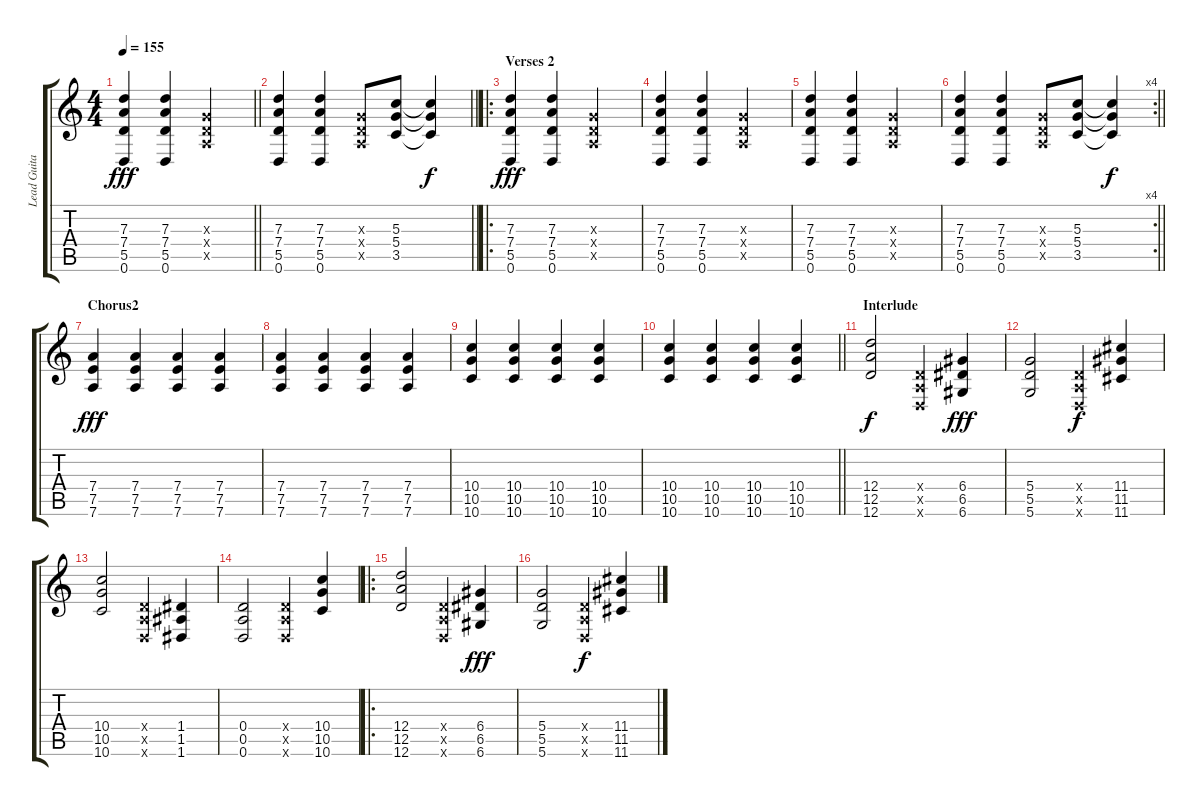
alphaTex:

\track ("Lead Guitar" "Lead Guita") {instrument overdrivenguitar}
\staff {score tabs}
\tuning (E4 B3 G3 D3 A2 D2) {hide}
\ts (4 4)
\tempo 155
\clef g2
\barLineRight lightlight
\ks c
(7.3 7.4 5.5 0.6).4{dy fff} (7.3 7.4 5.5 0.6).4 (0.3{x} 0.4{x} 0.5{x}).2 |
\barLineRight lightlight
(7.3 7.4 5.5 0.6).4 (7.3 7.4 5.5 0.6).4 (0.3{x} 0.4{x} 0.5{x}).8 (5.3 5.4 3.5).8 (5.3{t} 5.4{t} 3.5{t}).4{dy f} |
\ro
\section ("" "Verses 2")
(7.3 7.4 5.5 0.6).4{dy fff} (7.3 7.4 5.5 0.6).4 (0.3{x} 0.4{x} 0.5{x}).2 |
(7.3 7.4 5.5 0.6).4 (7.3 7.4 5.5 0.6).4 (0.3{x} 0.4{x} 0.5{x}).2 |
(7.3 7.4 5.5 0.6).4 (7.3 7.4 5.5 0.6).4 (0.3{x} 0.4{x} 0.5{x}).2 |
\rc 4
\barLineRight lightlight
(7.3 7.4 5.5 0.6).4 (7.3 7.4 5.5 0.6).4 (0.3{x} 0.4{x} 0.5{x}).8 (5.3 5.4 3.5).8 (5.3{t} 5.4{t} 3.5{t}).4{dy f} |
\section ("" "Chorus2")
(7.4 7.5 7.6).4{dy fff} (7.4 7.5 7.6).4 (7.4 7.5 7.6).4 (7.4 7.5 7.6).4 |
(7.4 7.5 7.6).4 (7.4 7.5 7.6).4 (7.4 7.5 7.6).4 (7.4 7.5 7.6).4 |
(10.4 10.5 10.6).4 (10.4 10.5 10.6).4 (10.4 10.5 10.6).4 (10.4 10.5 10.6).4 |
\barLineRight lightlight
(10.4 10.5 10.6).4 (10.4 10.5 10.6).4 (10.4 10.5 10.6).4 (10.4 10.5 10.6).4 |
\section ("" "Interlude")
(12.4 12.5 12.6).2{dy f} (0.4{x} 0.5{x} 0.6{x}).4 (6.4 6.5 6.6).4{dy fff} |
(5.4 5.5 5.6).2 (0.4{x} 0.5{x} 0.6{x}).4{dy f} (11.4 11.5 11.6).4 |
(10.4 10.5 10.6).2 (0.4{x} 0.5{x} 0.6{x}).4 (1.4 1.5 1.6).4 |
(0.4 0.5 0.6).2 (0.4{x} 0.5{x} 0.6{x}).4 (10.4 10.5 10.6).4 |
\ro
(12.4 12.5 12.6).2 (0.4{x} 0.5{x} 0.6{x}).4 (6.4 6.5 6.6).4{dy fff} |
(5.4 5.5 5.6).2 (0.4{x} 0.5{x} 0.6{x}).4{dy f} (11.4 11.5 11.6).4
